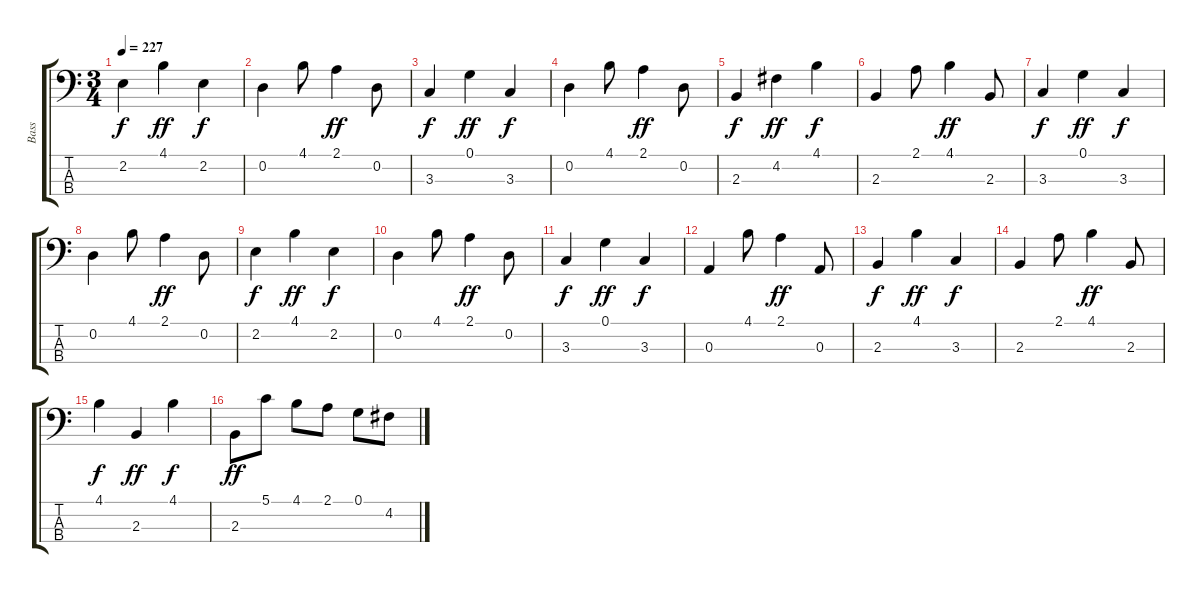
\track ("Bass" "Bass") {instrument electricbassfinger}
\staff {score tabs}
\tuning (G2 D2 A1 E1) {hide}
\ts (3 4)
\tempo 227
\clef f4
\ks c
2.2.4{dy f} 4.1.4{dy ff} 2.2.4{dy f} |
0.2.4 4.1.8 2.1.4{dy ff} 0.2.8 |
3.3.4{dy f} 0.1.4{dy ff} 3.3.4{dy f} |
0.2.4 4.1.8 2.1.4{dy ff} 0.2.8 |
2.3.4{dy f} 4.2.4{dy ff} 4.1.4{dy f} |
2.3.4 2.1.8 4.1.4{dy ff} 2.3.8 |
3.3.4{dy f} 0.1.4{dy ff} 3.3.4{dy f} |
0.2.4 4.1.8 2.1.4{dy ff} 0.2.8 |
2.2.4{dy f} 4.1.4{dy ff} 2.2.4{dy f} |
0.2.4 4.1.8 2.1.4{dy ff} 0.2.8 |
3.3.4{dy f} 0.1.4{dy ff} 3.3.4{dy f} |
0.3.4 4.1.8 2.1.4{dy ff} 0.3.8 |
2.3.4{dy f} 4.1.4{dy ff} 3.3.4{dy f} |
2.3.4 2.1.8 4.1.4{dy ff} 2.3.8 |
4.1.4{dy f} 2.3.4{dy ff} 4.1.4{dy f} |
2.3.8{dy ff} 5.1.8 4.1.8 2.1.8 0.1.8 4.2.8
